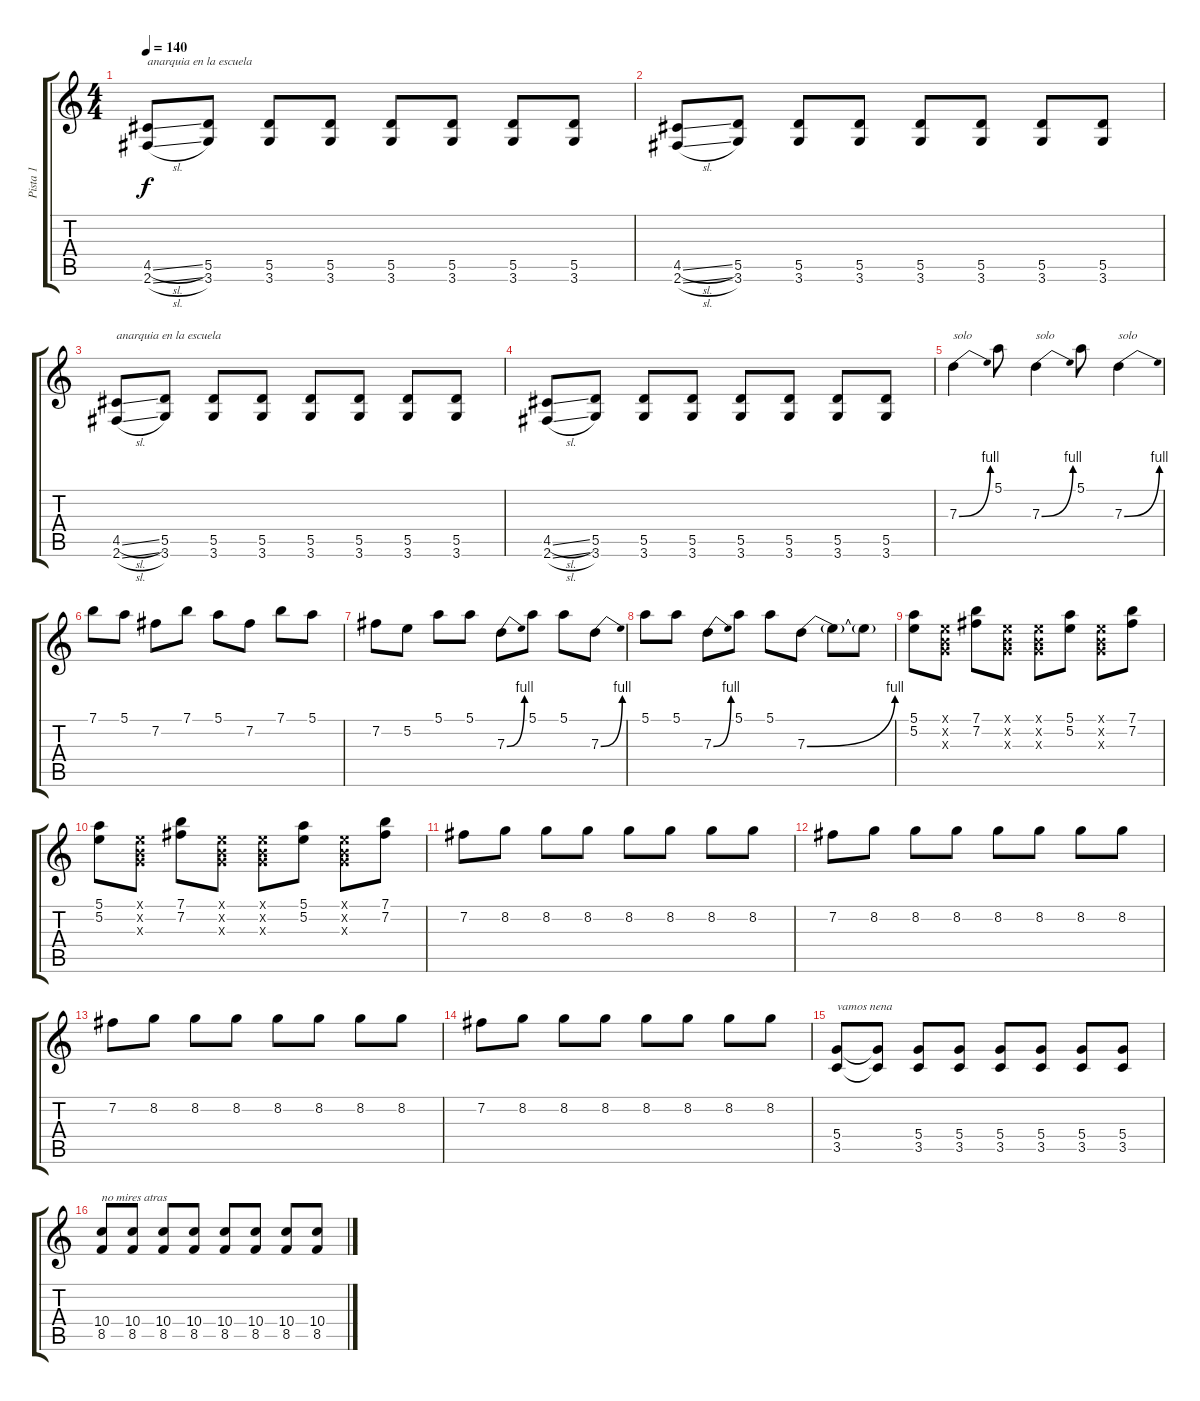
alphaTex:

\track ("Pista 1" "Pista 1") {instrument overdrivenguitar}
\staff {score tabs}
\tuning (E4 B3 G3 D3 A2 E2) {hide}
\ts (4 4)
\tempo 140
\clef g2
\ks c
(4.5{sl} 2.6{sl}).8{txt "anarquia en la escuela" dy f} (5.5 3.6).8 (5.5 3.6).8 (5.5 3.6).8 (5.5 3.6).8 (5.5 3.6).8 (5.5 3.6).8 (5.5 3.6).8 |
(4.5{sl} 2.6{sl}).8 (5.5 3.6).8 (5.5 3.6).8 (5.5 3.6).8 (5.5 3.6).8 (5.5 3.6).8 (5.5 3.6).8 (5.5 3.6).8 |
(4.5{sl} 2.6{sl}).8{txt "anarquia en la escuela"} (5.5 3.6).8 (5.5 3.6).8 (5.5 3.6).8 (5.5 3.6).8 (5.5 3.6).8 (5.5 3.6).8 (5.5 3.6).8 |
(4.5{sl} 2.6{sl}).8 (5.5 3.6).8 (5.5 3.6).8 (5.5 3.6).8 (5.5 3.6).8 (5.5 3.6).8 (5.5 3.6).8 (5.5 3.6).8 |
7.3{be (bend 0 0 60 4)}.4{txt "solo"} 5.1.8 7.3{be (bend 0 0 60 4)}.4{txt "solo"} 5.1.8 7.3{be (bend 0 0 60 4)}.4{txt "solo"} |
7.1.8 5.1.8 7.2.8 7.1.8 5.1.8 7.2.8 7.1.8 5.1.8 |
7.2.8 5.2.8 5.1.8 5.1.8 7.3{be (bend 0 0 60 4)}.8 5.1.8 5.1.8 7.3{be (bend 0 0 60 4)}.8 |
5.1.8 5.1.8 7.3{be (bend 0 0 60 4)}.8 5.1.8 5.1.8 7.3{be (bend 0 0 60 4)}.8 7.3{t}.8 7.3{t}.8 |
(5.1 5.2).8 (0.1{x} 0.2{x} 0.3{x}).8 (7.1 7.2).8 (0.1{x} 0.2{x} 0.3{x}).8 (0.1{x} 0.2{x} 0.3{x}).8 (5.1 5.2).8 (0.1{x} 0.2{x} 0.3{x}).8 (7.1 7.2).8 |
(5.1 5.2).8 (0.1{x} 0.2{x} 0.3{x}).8 (7.1 7.2).8 (0.1{x} 0.2{x} 0.3{x}).8 (0.1{x} 0.2{x} 0.3{x}).8 (5.1 5.2).8 (0.1{x} 0.2{x} 0.3{x}).8 (7.1 7.2).8 |
7.2.8 8.2.8 8.2.8 8.2.8 8.2.8 8.2.8 8.2.8 8.2.8 |
7.2.8 8.2.8 8.2.8 8.2.8 8.2.8 8.2.8 8.2.8 8.2.8 |
7.2.8 8.2.8 8.2.8 8.2.8 8.2.8 8.2.8 8.2.8 8.2.8 |
7.2.8 8.2.8 8.2.8 8.2.8 8.2.8 8.2.8 8.2.8 8.2.8 |
(5.4 3.5).8{txt "vamos nena"} (5.4{t} 3.5{t}).8 (5.4 3.5).8 (5.4 3.5).8 (5.4 3.5).8 (5.4 3.5).8 (5.4 3.5).8 (5.4 3.5).8 |
(10.4 8.5).8{txt "no mires atras"} (10.4 8.5).8 (10.4 8.5).8 (10.4 8.5).8 (10.4 8.5).8 (10.4 8.5).8 (10.4 8.5).8 (10.4 8.5).8
